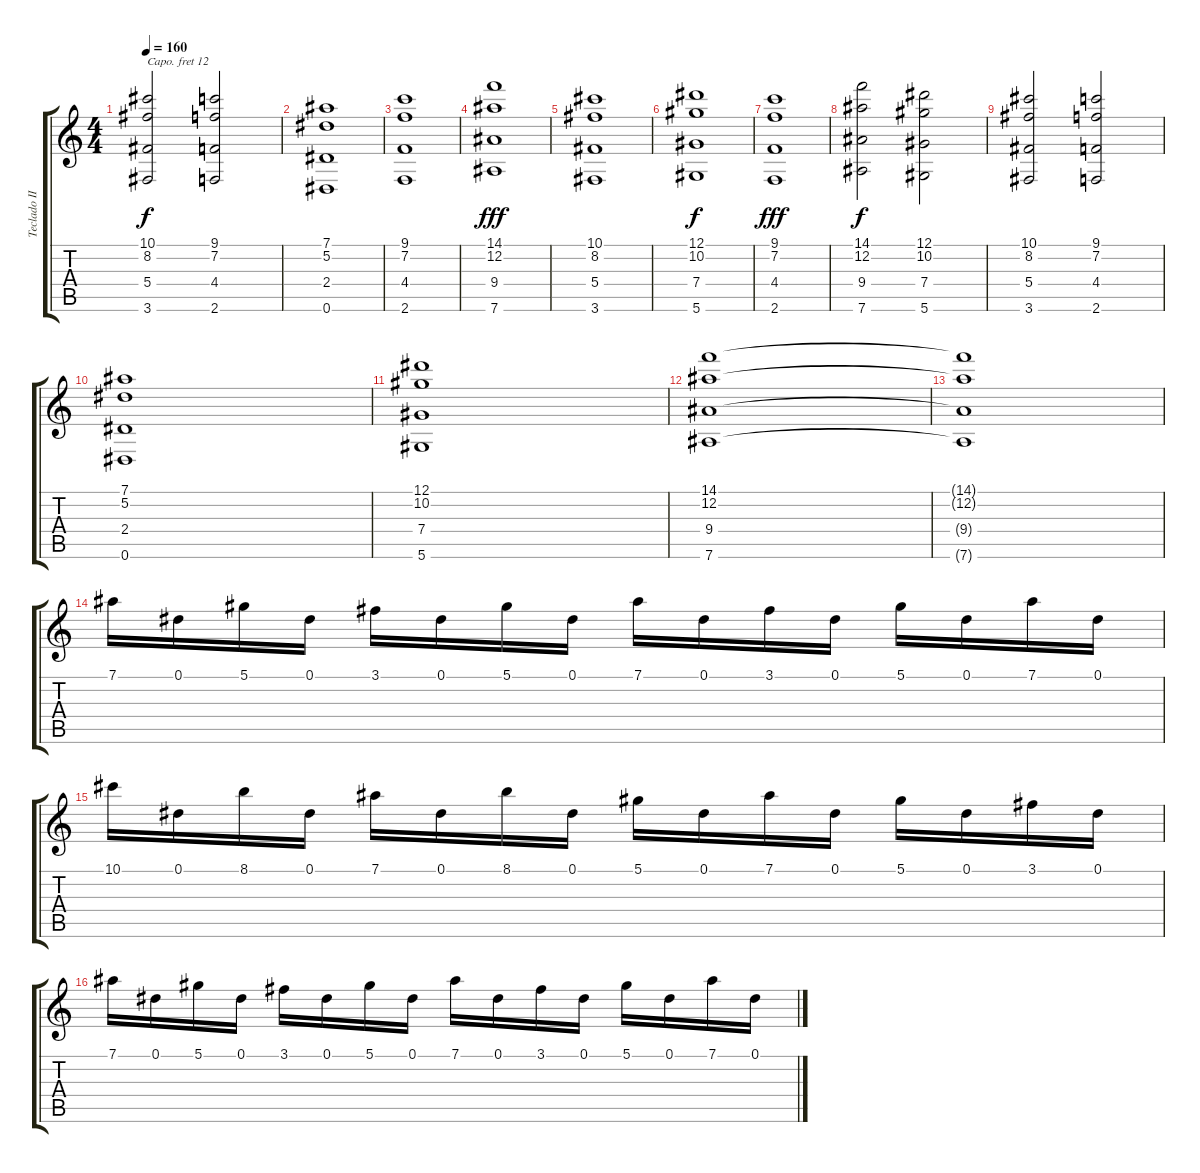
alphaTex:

\track ("Teclado II" "Teclado II") {instrument stringensemble1}
\staff {score tabs}
\capo 12
\tuning (Eb4 Bb3 Gb3 Db3 Ab2 Eb2) {hide}
\ts (4 4)
\tempo 160
\clef g2
\ks c
(10.1 8.2 5.4 3.6).2{dy f} (9.1 7.2 4.4 2.6).2 |
(7.1 5.2 2.4 0.6).1 |
(9.1 7.2 4.4 2.6).1 |
(14.1 12.2 9.4 7.6).1{dy fff volume 10 instrument stringensemble1} |
(10.1 8.2 5.4 3.6).1 |
(12.1 10.2 7.4 5.6).1{dy f} |
(9.1 7.2 4.4 2.6).1{dy fff} |
(14.1 12.2 9.4 7.6).2{dy f} (12.1 10.2 7.4 5.6).2 |
(10.1 8.2 5.4 3.6).2 (9.1 7.2 4.4 2.6).2 |
(7.1 5.2 2.4 0.6).1 |
(12.1 10.2 7.4 5.6).1 |
(14.1 12.2 9.4 7.6).1 |
(14.1{t} 12.2{t} 9.4{t} 7.6{t}).1 |
7.1.16{volume 14 instrument churchorgan} 0.1.16 5.1.16 0.1.16 3.1.16 0.1.16 5.1.16 0.1.16 7.1.16 0.1.16 3.1.16 0.1.16 5.1.16 0.1.16 7.1.16 0.1.16 |
10.1.16 0.1.16 8.1.16 0.1.16 7.1.16 0.1.16 8.1.16 0.1.16 5.1.16 0.1.16 7.1.16 0.1.16 5.1.16 0.1.16 3.1.16 0.1.16 |
7.1.16 0.1.16 5.1.16 0.1.16 3.1.16 0.1.16 5.1.16 0.1.16 7.1.16 0.1.16 3.1.16 0.1.16 5.1.16 0.1.16 7.1.16 0.1.16
